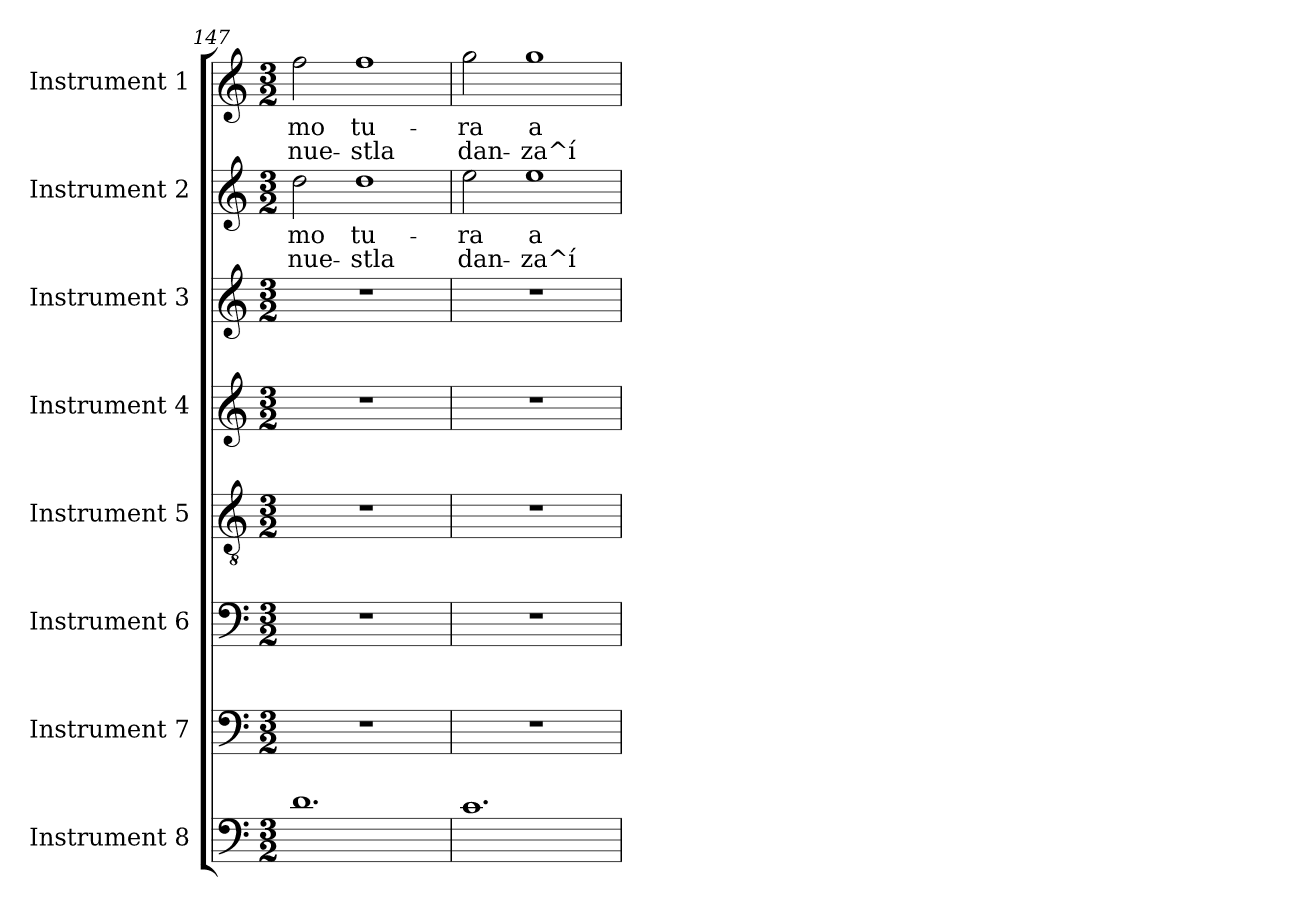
**kern	**kern	**kern	**kern	**kern	**kern	**kern	**text	**text	**kern	**text	**text
*part8	*part7	*part6	*part5	*part4	*part3	*part2	*part2	*part2	*part1	*part1	*part1
*staff8	*staff7	*staff6	*staff5	*staff4	*staff3	*staff2	*staff2	*staff2	*staff1	*staff1	*staff1
*I"Instrument 8	*I"Instrument 7	*I"Instrument 6	*I"Instrument 5	*I"Instrument 4	*I"Instrument 3	*I"Instrument 2	*	*	*I"Instrument 1	*	*
*clefF4	*clefF4	*clefF4	*clefGv2	*clefG2	*clefG2	*clefG2	*	*	*clefG2	*	*
*k[]	*k[]	*k[]	*k[]	*k[]	*k[]	*k[]	*	*	*k[]	*	*
*C:	*C:	*C:	*C:	*C:	*C:	*C:	*	*	*C:	*	*
*M3/2	*M3/2	*M3/2	*M3/2	*M3/2	*M3/2	*M3/2	*	*	*M3/2	*	*
=147	=147	=147	=147	=147	=147	=147	=147	=147	=147	=147	=147
!	!	!	!	!	!	!	!LO:LY:b:rj	!LO:LY:b:rj	!	!LO:LY:b:cj	!LO:LY:b:cj
1.d	1.r	1.r	1.r	1.r	1.r	2dd\	mo	nue-	2ff\	mo	nue-
!	!	!	!	!	!	!	!LO:LY:b:rj	!LO:LY:b:rj	!	!LO:LY:b:cj	!LO:LY:b:cj
.	.	.	.	.	.	1dd	-tu-	-stla	1ff	-tu-	-stla
=148	=148	=148	=148	=148	=148	=148	=148	=148	=148	=148	=148
!	!	!	!	!	!	!	!LO:LY:b:rj	!LO:LY:b:rj	!	!LO:LY:b:cj	!LO:LY:b:cj
1.c	1.r	1.r	1.r	1.r	1.r	2ee\	ra	dan-	2gg\	ra	dan-
!	!	!	!	!	!	!	!LO:LY:b:rj	!LO:LY:b:rj	!	!LO:LY:b:cj	!LO:LY:b:cj
.	.	.	.	.	.	1ee	-a-	-za^í-	1gg	-a-	-za^í-
=	=	=	=	=	=	=	=	=	=	=	=
*-	*-	*-	*-	*-	*-	*-	*-	*-	*-	*-	*-
